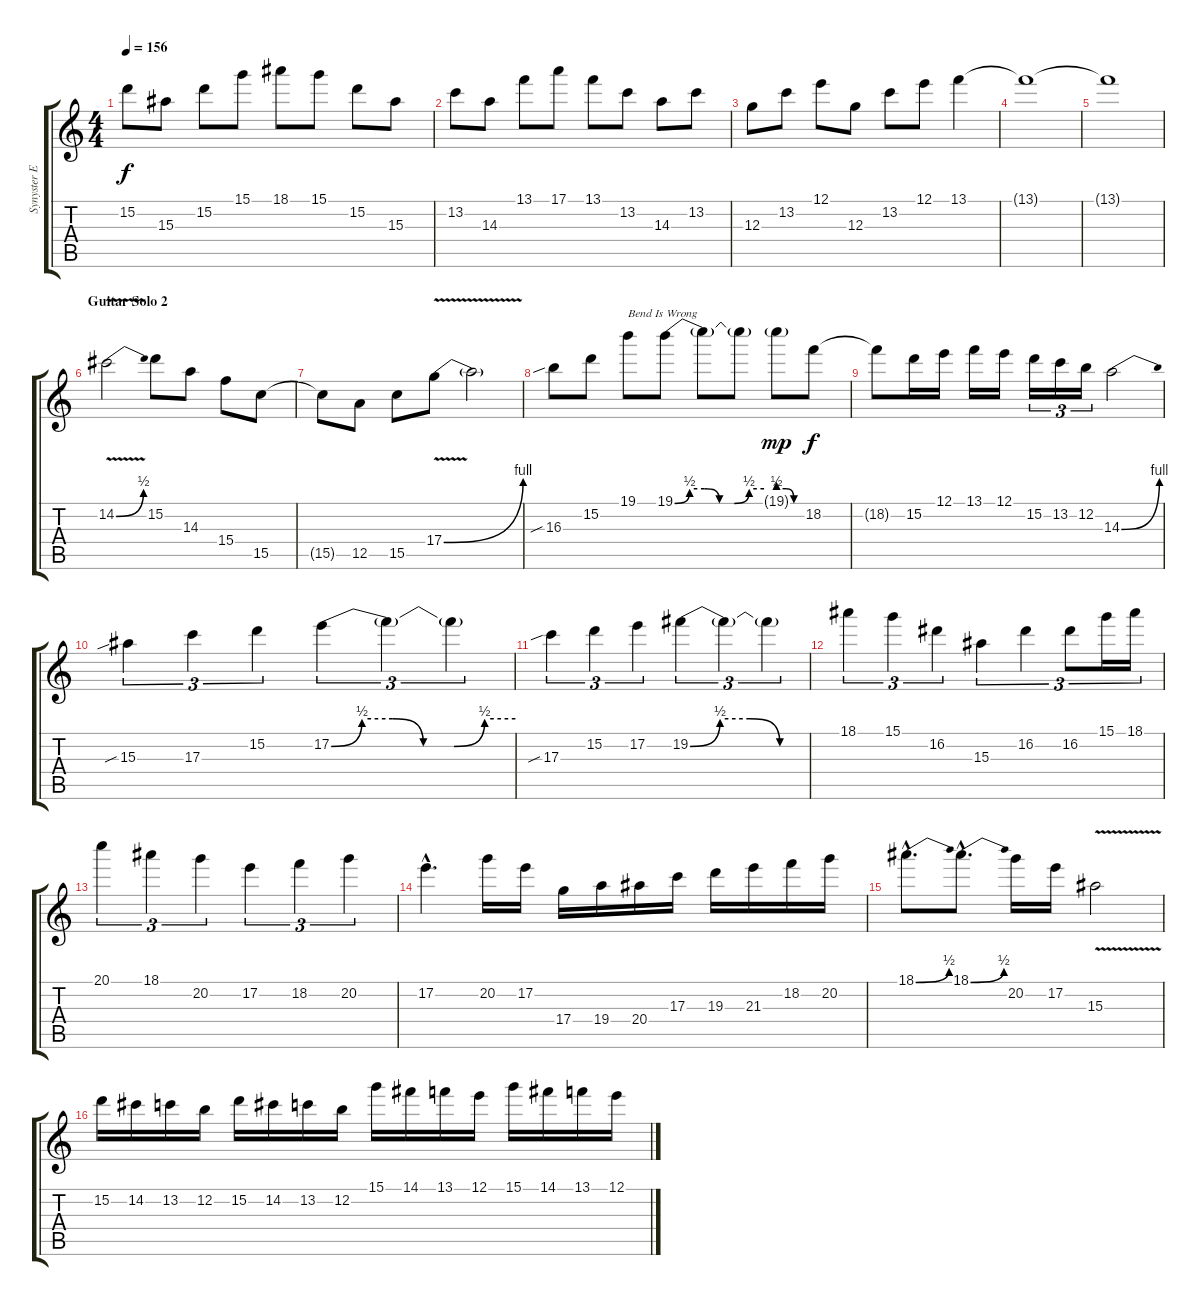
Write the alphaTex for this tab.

\track ("Synyster Electric" "Synyster E") {instrument distortionguitar}
\staff {score tabs}
\tuning (E4 B3 G3 D3 A2 D2) {hide}
\ts (4 4)
\tempo 156
\clef g2
\ks c
15.2.8{dy f} 15.3.8 15.2.8 15.1.8 18.1.8 15.1.8 15.2.8 15.3.8 |
13.2.8 14.3.8 13.1.8 17.1.8 13.1.8 13.2.8 14.3.8 13.2.8 |
12.3.8 13.2.8 12.1.8 12.3.8 13.2.8 12.1.8 13.1.4 |
13.1{t}.1 |
13.1{t}.1 |
\section ("" "Guitar Solo 2")
14.2{be (bend 0 0 60 2) v}.2 15.2.8 14.3.8 15.4.8 15.5.8 |
15.5{t}.8 12.5.8 15.5.8 17.4{be (bend 0 0 60 4) v}.8 17.4{t}.2 |
16.3{sib}.8 15.2.8 19.1.8{txt "Bend Is Wrong"} 19.1{be (custom 0 0 10 2 20 2 30 0 40 0 50 2 60 2)}.8 19.1{t}.8 19.1{t}.8 19.1{be (custom 0 2 20 2 40 0 60 0) g}.8{dy mp} 18.2.8{dy f} |
18.2{t}.8 15.2.16 12.1.16 13.1.16 12.1.16 15.2.16{tu (3 2)} 13.2.16{tu (3 2)} 12.2.16{tu (3 2)} 14.3{be (bend 0 0 60 4)}.2 |
15.3{sib}.4{tu (3 2)} 17.3.4{tu (3 2)} 15.2.4{tu (3 2)} 17.2{be (custom 0 0 10 2 20 2 30 0 40 0 50 2 60 2)}.4{tu (3 2)} 17.2{t}.4{tu (3 2)} 17.2{t}.4{tu (3 2)} |
17.3{sib}.4{tu (3 2)} 15.2.4{tu (3 2)} 17.2.4{tu (3 2)} 19.2{be (custom 0 0 15 2 30 2 45 0 60 0)}.4{tu (3 2)} 19.2{t}.4{tu (3 2)} 19.2{t}.4{tu (3 2)} |
18.1.4{tu (3 2)} 15.1.4{tu (3 2)} 16.2.4{tu (3 2)} 15.3.4{tu (3 2)} 16.2.4{tu (3 2)} 16.2.8{tu (3 2)} 15.1.16{tu (3 2)} 18.1.16{tu (3 2)} |
20.1.4{tu (3 2)} 18.1.4{tu (3 2)} 20.2.4{tu (3 2)} 17.2.4{tu (3 2)} 18.2.4{tu (3 2)} 20.2.4{tu (3 2)} |
17.2{hac}.4{d} 20.2.16 17.2.16 17.4.16 19.4.16 20.4.16 17.3.16 19.3.16 21.3.16 18.2.16 20.2.16 |
18.1{be (bend 0 0 60 2) hac}.8{d} 18.1{be (bend 0 0 60 2) hac}.8{d} 20.2.16 17.2.16 15.3{v}.2 |
15.2.16 14.2.16 13.2.16 12.2.16 15.2.16 14.2.16 13.2.16 12.2.16 15.1.16 14.1.16 13.1.16 12.1.16 15.1.16 14.1.16 13.1.16 12.1.16
